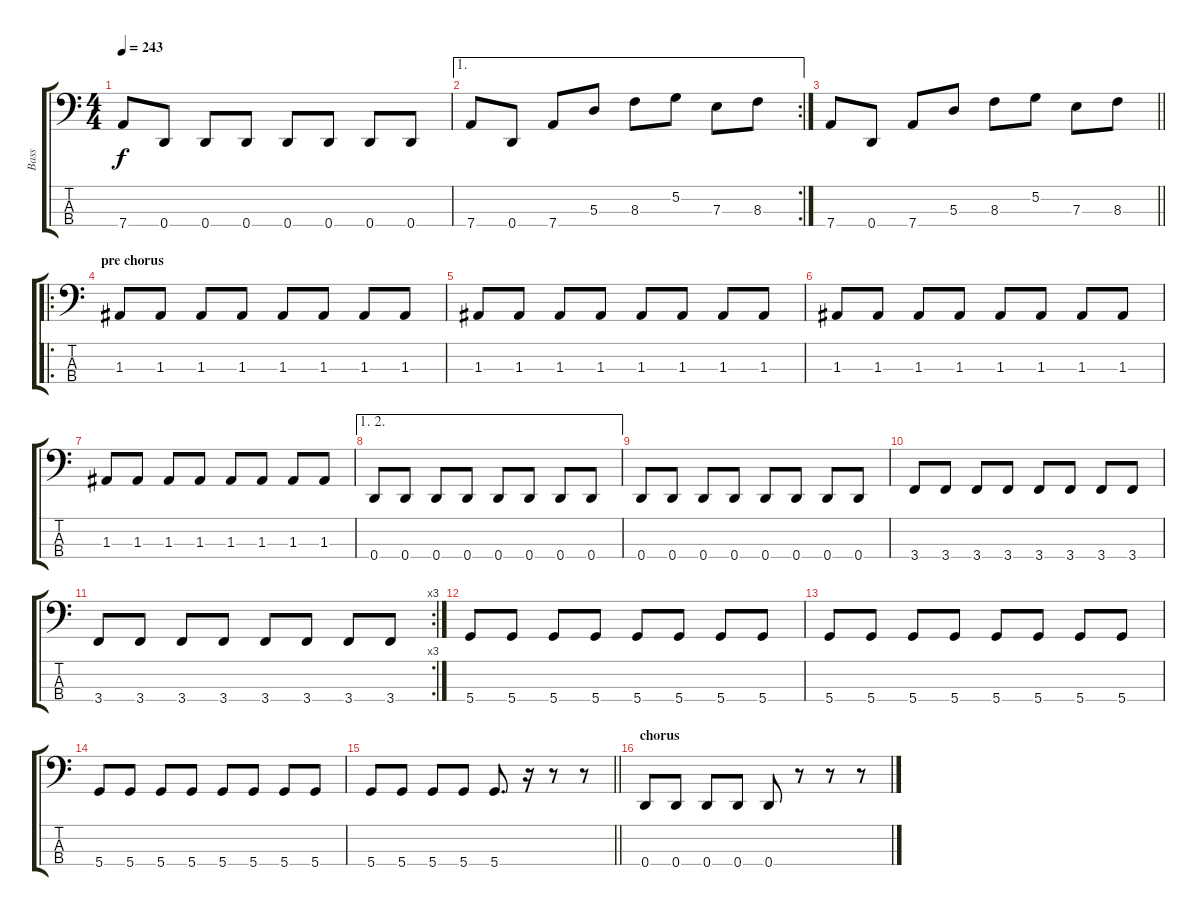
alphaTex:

\track ("Bass" "Bass") {instrument electricbasspick}
\staff {score tabs}
\tuning (G2 D2 A1 D1) {hide}
\ts (4 4)
\tempo 243
\clef f4
\ks c
7.4.8{dy f} 0.4.8 0.4.8 0.4.8 0.4.8 0.4.8 0.4.8 0.4.8 |
\ae 1
\rc 2
7.4.8 0.4.8 7.4.8 5.3.8 8.3.8 5.2.8 7.3.8 8.3.8 |
\barLineRight lightlight
7.4.8 0.4.8 7.4.8 5.3.8 8.3.8 5.2.8 7.3.8 8.3.8 |
\ro
\section ("" "pre chorus")
1.3.8 1.3.8 1.3.8 1.3.8 1.3.8 1.3.8 1.3.8 1.3.8 |
1.3.8 1.3.8 1.3.8 1.3.8 1.3.8 1.3.8 1.3.8 1.3.8 |
1.3.8 1.3.8 1.3.8 1.3.8 1.3.8 1.3.8 1.3.8 1.3.8 |
1.3.8 1.3.8 1.3.8 1.3.8 1.3.8 1.3.8 1.3.8 1.3.8 |
\ae (1 2)
0.4.8 0.4.8 0.4.8 0.4.8 0.4.8 0.4.8 0.4.8 0.4.8 |
0.4.8 0.4.8 0.4.8 0.4.8 0.4.8 0.4.8 0.4.8 0.4.8 |
3.4.8 3.4.8 3.4.8 3.4.8 3.4.8 3.4.8 3.4.8 3.4.8 |
\rc 3
3.4.8 3.4.8 3.4.8 3.4.8 3.4.8 3.4.8 3.4.8 3.4.8 |
5.4.8 5.4.8 5.4.8 5.4.8 5.4.8 5.4.8 5.4.8 5.4.8 |
5.4.8 5.4.8 5.4.8 5.4.8 5.4.8 5.4.8 5.4.8 5.4.8 |
5.4.8 5.4.8 5.4.8 5.4.8 5.4.8 5.4.8 5.4.8 5.4.8 |
\barLineRight lightlight
5.4.8 5.4.8 5.4.8 5.4.8 5.4.8{d} r.16 r.8 r.8 |
\section ("" "chorus")
0.4.8 0.4.8 0.4.8 0.4.8 0.4.8 r.8 r.8 r.8
